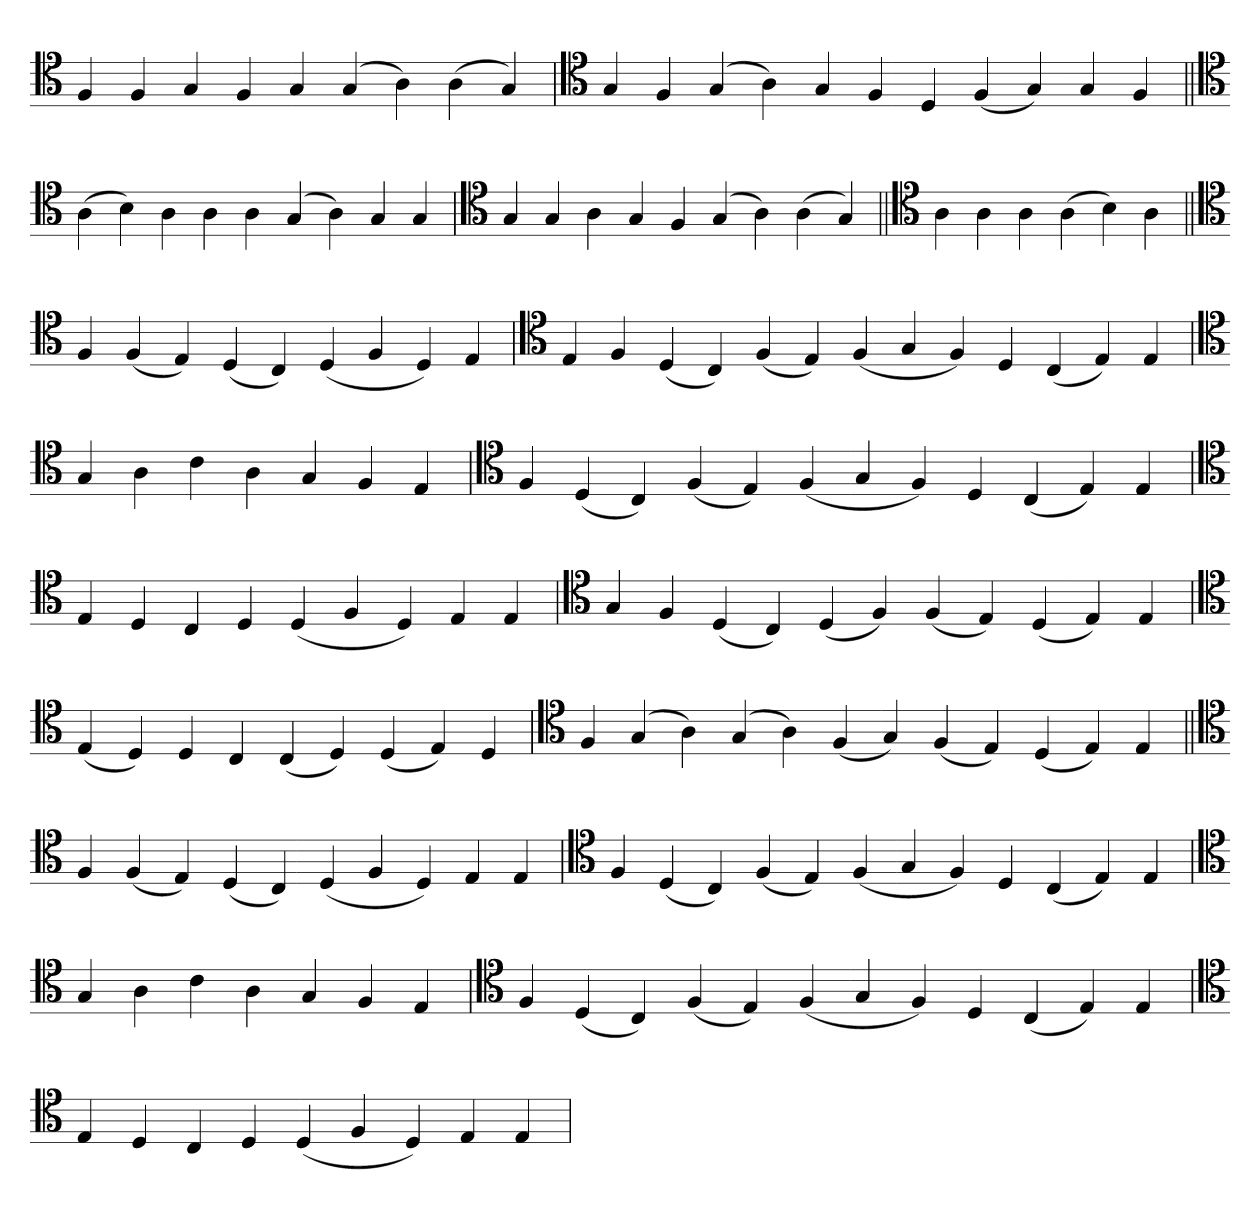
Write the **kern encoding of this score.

**kern
*part1
*staff1
*clefC4
=
4F
4F
4G
4F
4G
(4G
4A)
(4A
4G)
='
*clefC4
4G
4F
(4G
4A)
4G
4F
4D
(4F
4G)
4G
4F
=||
*clefC4
(4A
4B)
4A
4A
4A
(4G
4A)
4G
4G
=`
*clefC4
4G
4G
4A
4G
4F
(4G
4A)
(4A
4G)
=||
*clefC4
4A
4A
4A
(4A
4B)
4A
=||
*clefC4
4F
(4F
4E)
(4D
4C)
(4D
4F
4D)
4E
=`
*clefC4
4E
4F
(4D
4C)
(4F
4E)
(4F
4G
4F)
4D
(4C
4E)
4E
='
*clefC4
4G
4A
4c
4A
4G
4F
4E
=`
*clefC4
4F
(4D
4C)
(4F
4E)
(4F
4G
4F)
4D
(4C
4E)
4E
='
*clefC4
4E
4D
4C
4D
(4D
4F
4D)
4E
4E
=`
*clefC4
4G
4F
(4D
4C)
(4D
4F)
(4F
4E)
(4D
4E)
4E
='
*clefC4
(4E
4D)
4D
4C
(4C
4D)
(4D
4E)
4D
=`
*clefC4
4F
(4G
4A)
(4G
4A)
(4F
4G)
(4F
4E)
(4D
4E)
4E
=||
*clefC4
4F
(4F
4E)
(4D
4C)
(4D
4F
4D)
4E
4E
=`
*clefC4
4F
(4D
4C)
(4F
4E)
(4F
4G
4F)
4D
(4C
4E)
4E
='
*clefC4
4G
4A
4c
4A
4G
4F
4E
=`
*clefC4
4F
(4D
4C)
(4F
4E)
(4F
4G
4F)
4D
(4C
4E)
4E
='
*clefC4
4E
4D
4C
4D
(4D
4F
4D)
4E
4E
=`
*-
